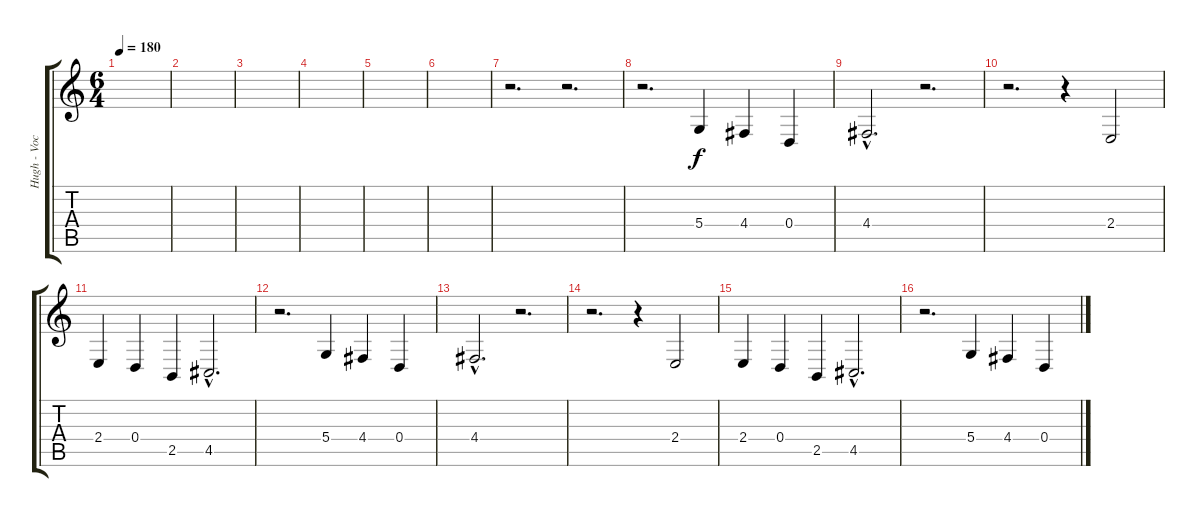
\track ("Hugh - Vocals" "Hugh - Voc") {instrument tuba}
\staff {score tabs}
\tuning (E4 B3 G3 D3 A2 E2) {hide}
\ts (6 4)
\tempo 180
\clef g2
\ks c
|
|
|
|
|
|
r.2{d} r.2{d} |
r.2{d instrument pad4choir} 5.4.4 4.4.4 0.4.4 |
4.4{hac}.2{d} r.2{d} |
r.2{d} r.4 2.4.2 |
2.4.4 0.4.4 2.5.4 4.5{hac}.2{d} |
r.2{d} 5.4.4 4.4.4 0.4.4 |
4.4{hac}.2{d} r.2{d} |
r.2{d} r.4 2.4.2 |
2.4.4 0.4.4 2.5.4 4.5{hac}.2{d} |
r.2{d} 5.4.4 4.4.4 0.4.4
